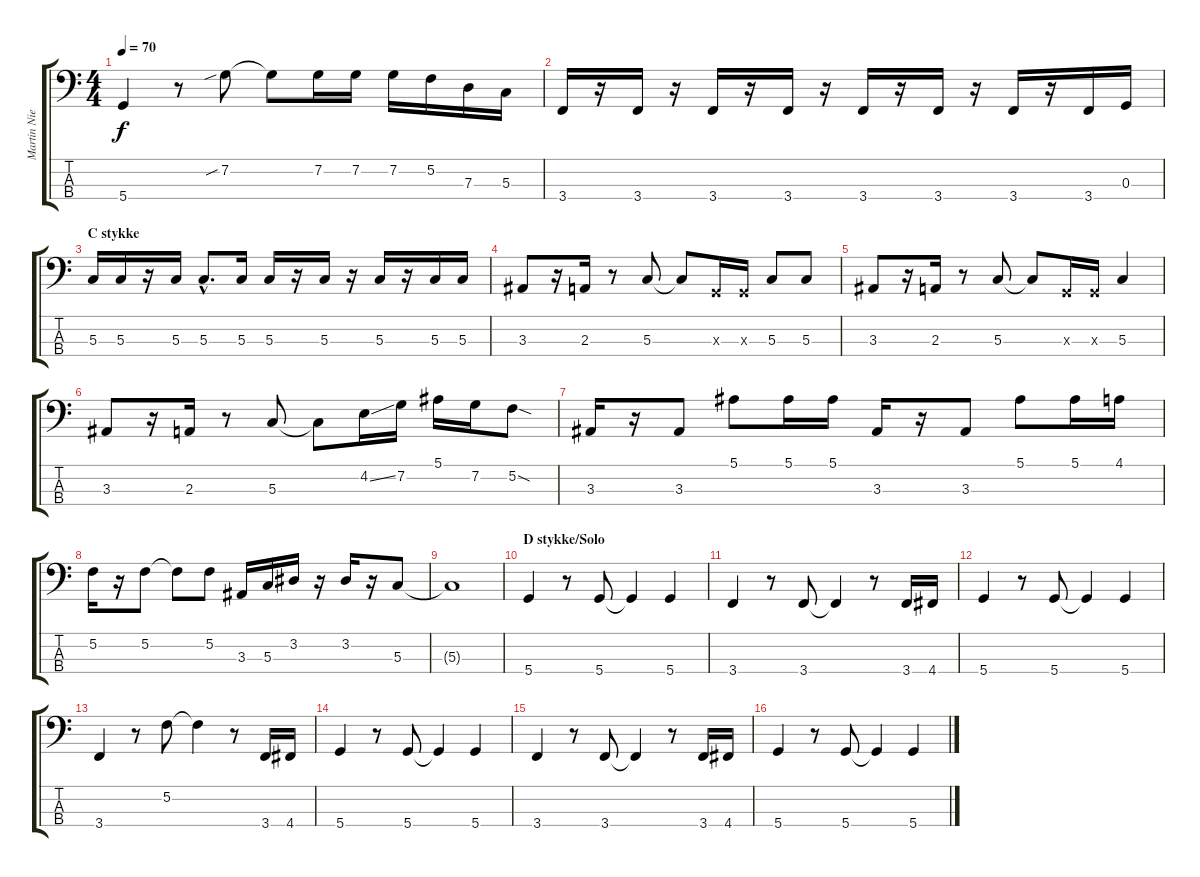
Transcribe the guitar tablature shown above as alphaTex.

\track ("Martin Nielsen (Bass)" "Martin Nie") {instrument electricbassfinger}
\staff {score tabs}
\tuning (F2 C2 G1 D1) {hide}
\ts (4 4)
\tempo 70
\clef f4
\ks c
5.4.4{dy f} r.8 7.2{sib}.8 7.2{t}.8 7.2.16 7.2.16 7.2.16 5.2.16 7.3.16 5.3.16 |
3.4.16 r.16 3.4.16 r.16 3.4.16 r.16 3.4.16 r.16 3.4.16 r.16 3.4.16 r.16 3.4.16 r.16 3.4.16 0.3.16 |
\section ("" "C stykke")
5.3.16 5.3.16 r.16 5.3.16 5.3{hac}.8{d} 5.3.16 5.3.16 r.16 5.3.16 r.16 5.3.16 r.16 5.3.16 5.3.16 |
3.3.8 r.16 2.3.16 r.8 5.3.8 5.3{t}.8 0.3{x}.16 0.3{x}.16 5.3.8 5.3.8 |
3.3.8 r.16 2.3.16 r.8 5.3.8 5.3{t}.8 0.3{x}.16 0.3{x}.16 5.3.4 |
3.3.8 r.16 2.3.16 r.8 5.3.8 5.3{t}.8 4.2{ss}.16 7.2.16 5.1.16 7.2.16 5.2{sod}.8 |
3.3.16 r.16 3.3.8 5.1.8 5.1.16 5.1.16 3.3.16 r.16 3.3.8 5.1.8 5.1.16 4.1.16 |
5.2.16 r.16 5.2.8 5.2{t}.8 5.2.8 3.3.16 5.3.16 3.2.16 r.16 3.2.16 r.16 5.3.8 |
5.3{t}.1 |
\section ("" "D stykke/Solo")
5.4.4 r.8 5.4.8 5.4{t}.4 5.4.4 |
3.4.4 r.8 3.4.8 3.4{t}.4 r.8 3.4.16 4.4.16 |
5.4.4 r.8 5.4.8 5.4{t}.4 5.4.4 |
3.4.4 r.8 5.2.8 5.2{t}.4 r.8 3.4.16 4.4.16 |
5.4.4 r.8 5.4.8 5.4{t}.4 5.4.4 |
3.4.4 r.8 3.4.8 3.4{t}.4 r.8 3.4.16 4.4.16 |
5.4.4 r.8 5.4.8 5.4{t}.4 5.4.4
